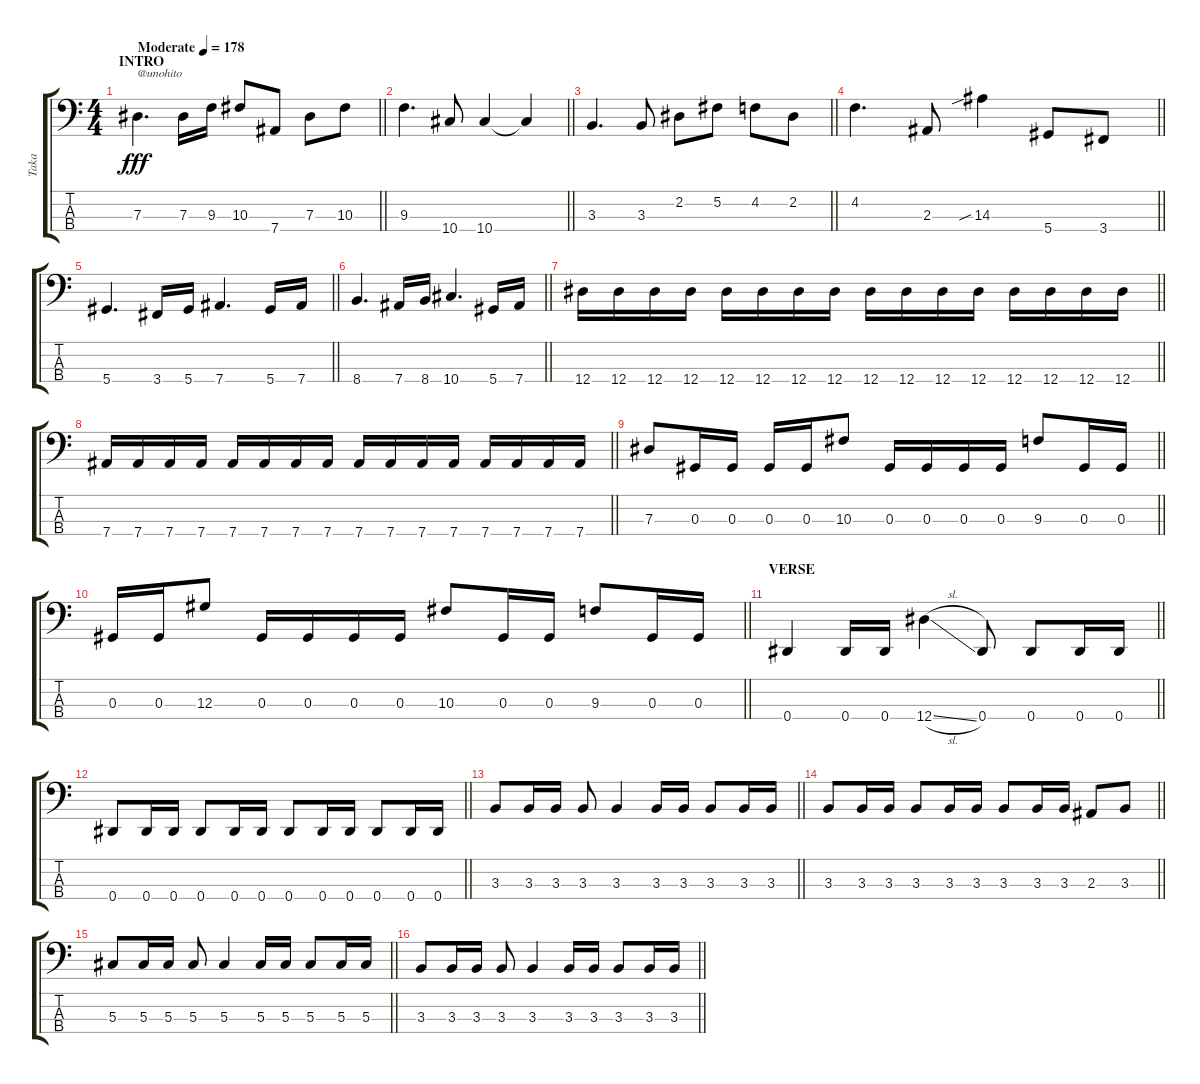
\track ("Taka" "Taka") {instrument electricbassfinger}
\staff {score tabs}
\tuning (Gb2 Db2 Ab1 Eb1) {hide}
\ts (4 4)
\section ("" "INTRO")
\tempo (178 "Moderate")
\clef f4
\barLineRight lightlight
\ks c
7.3.4{d txt "@unohito" dy fff instrument electricbassfinger} 7.3.16 9.3.16 10.3.8 7.4.8 7.3.8 10.3.8 |
\barLineRight lightlight
9.3.4{d} 10.4.8 10.4.4 10.4{t}.4 |
\barLineRight lightlight
3.3.4{d} 3.3.8 2.2.8 5.2.8 4.2.8 2.2.8 |
\barLineRight lightlight
4.2.4{d} 2.3.8 14.3{sib}.4 5.4.8 3.4.8 |
\barLineRight lightlight
5.4.4{d} 3.4.16 5.4.16 7.4.4{d} 5.4.16 7.4.16 |
\barLineRight lightlight
8.4.4{d} 7.4.16 8.4.16 10.4.4{d} 5.4.16 7.4.16 |
\barLineRight lightlight
12.4.16 12.4.16 12.4.16 12.4.16 12.4.16 12.4.16 12.4.16 12.4.16 12.4.16 12.4.16 12.4.16 12.4.16 12.4.16 12.4.16 12.4.16 12.4.16 |
\barLineRight lightlight
7.4.16 7.4.16 7.4.16 7.4.16 7.4.16 7.4.16 7.4.16 7.4.16 7.4.16 7.4.16 7.4.16 7.4.16 7.4.16 7.4.16 7.4.16 7.4.16 |
\barLineRight lightlight
7.3.8 0.3.16 0.3.16 0.3.16 0.3.16 10.3.8 0.3.16 0.3.16 0.3.16 0.3.16 9.3.8 0.3.16 0.3.16 |
\barLineRight lightlight
0.3.16 0.3.16 12.3.8 0.3.16 0.3.16 0.3.16 0.3.16 10.3.8 0.3.16 0.3.16 9.3.8 0.3.16 0.3.16 |
\section ("" "VERSE")
\barLineRight lightlight
0.4.4 0.4.16 0.4.16 12.4{sl}.4 0.4.8 0.4.8 0.4.16 0.4.16 |
\barLineRight lightlight
0.4.8 0.4.16 0.4.16 0.4.8 0.4.16 0.4.16 0.4.8 0.4.16 0.4.16 0.4.8 0.4.16 0.4.16 |
\barLineRight lightlight
3.3.8 3.3.16 3.3.16 3.3.8 3.3.4 3.3.16 3.3.16 3.3.8 3.3.16 3.3.16 |
\barLineRight lightlight
3.3.8 3.3.16 3.3.16 3.3.8 3.3.16 3.3.16 3.3.8 3.3.16 3.3.16 2.3.8 3.3.8 |
\barLineRight lightlight
5.3.8 5.3.16 5.3.16 5.3.8 5.3.4 5.3.16 5.3.16 5.3.8 5.3.16 5.3.16 |
\barLineRight lightlight
3.3.8 3.3.16 3.3.16 3.3.8 3.3.4 3.3.16 3.3.16 3.3.8 3.3.16 3.3.16
